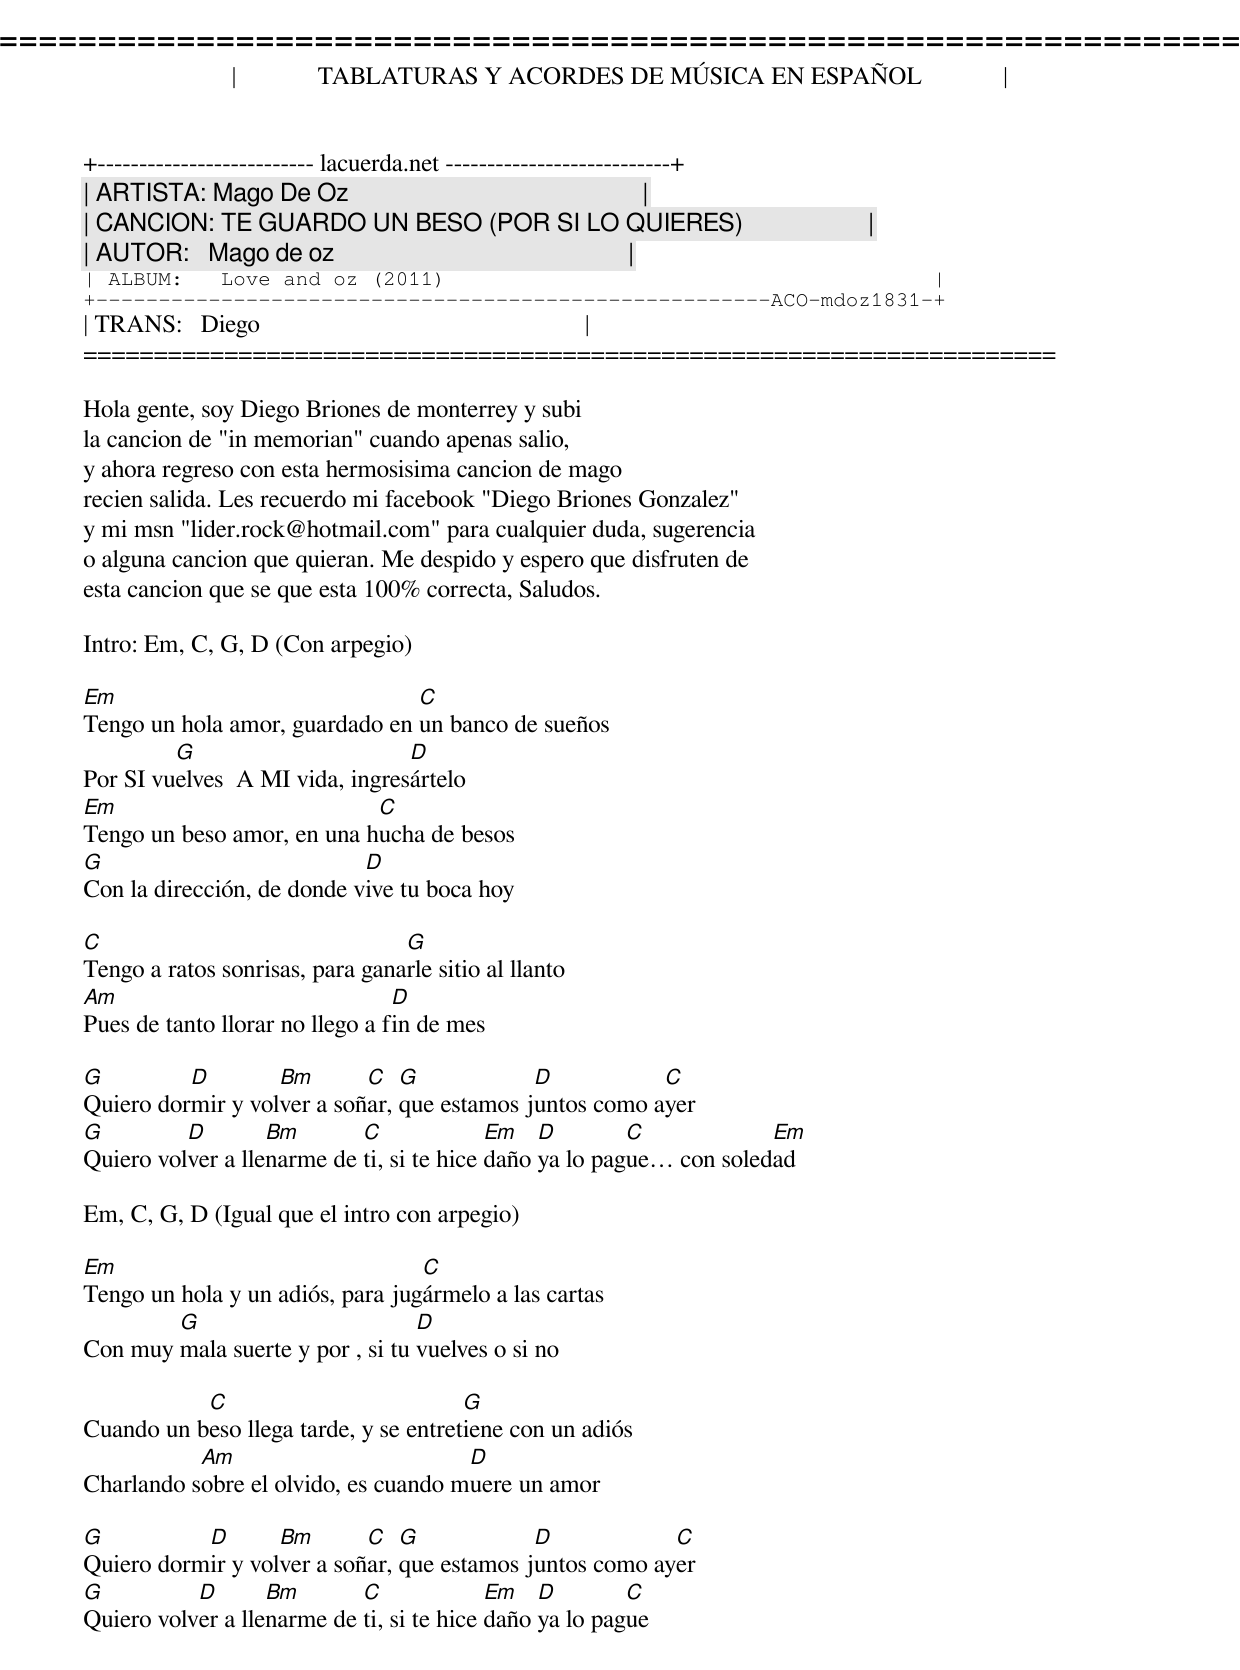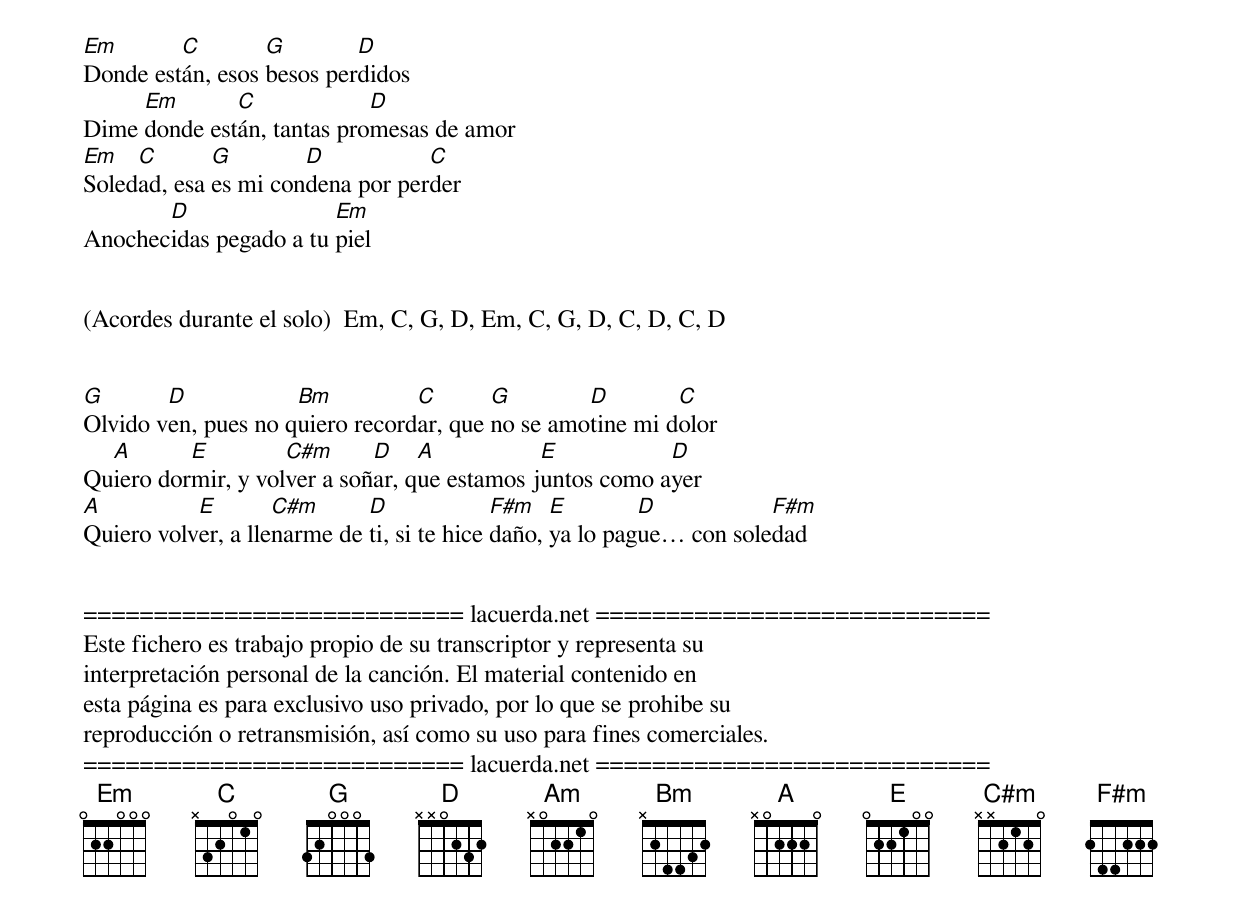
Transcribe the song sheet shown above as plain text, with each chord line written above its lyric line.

=====================================================================
|             TABLATURAS Y ACORDES DE MÚSICA EN ESPAÑOL             |
+-------------------------- lacuerda.net ---------------------------+
| ARTISTA: Mago De Oz                                               |
| CANCION: TE GUARDO UN BESO (POR SI LO QUIERES)                    |
| AUTOR:   Mago de oz                                               |
| ALBUM:   Love and oz (2011)                                       |
+------------------------------------------------------ACO-mdoz1831-+
| TRANS:   Diego                                                    |
=====================================================================

Hola gente, soy Diego Briones de monterrey y subi
la cancion de "in memorian" cuando apenas salio,
y ahora regreso con esta hermosisima cancion de mago
recien salida. Les recuerdo mi facebook "Diego Briones Gonzalez"
y mi msn "lider.rock@hotmail.com" para cualquier duda, sugerencia
o alguna cancion que quieran. Me despido y espero que disfruten de
esta cancion que se que esta 100% correcta, Saludos.

Intro: Em, C, G, D (Con arpegio)

Em                              C
Tengo un hola amor, guardado en un banco de sueños
         G                       D
Por SI vuelves  A MI vida, ingresártelo
Em                          C
Tengo un beso amor, en una hucha de besos
G                           D
Con la dirección, de donde vive tu boca hoy

C                                G
Tengo a ratos sonrisas, para ganarle sitio al llanto
Am                               D
Pues de tanto llorar no llego a fin de mes

G         D        Bm       C   G            D           C
Quiero dormir y volver a soñar, que estamos juntos como ayer
G         D        Bm       C              Em   D        C            Em
Quiero volver a llenarme de ti, si te hice daño ya lo pague con soledad

Em, C, G, D (Igual que el intro con arpegio)

Em                                C
Tengo un hola y un adiós, para jugármelo a las cartas
        G                         D
Con muy mala suerte y por , si tu vuelves o si no

           C                           G
Cuando un beso llega tarde, y se entretiene con un adiós
           Am                         D
Charlando sobre el olvido, es cuando muere un amor

G          D       Bm       C   G            D            C
Quiero dormir y volver a soñar, que estamos juntos como ayer
G          D       Bm       C              Em   D        C
Quiero volver a llenarme de ti, si te hice daño ya lo pague

Em       C        G        D
Donde están, esos besos perdidos
     Em       C             D
Dime donde están, tantas promesas de amor
Em   C       G        D           C
Soledad, esa es mi condena por perder
       D                Em
Anochecidas pegado a tu piel


(Acordes durante el solo)  Em, C, G, D, Em, C, G, D, C, D, C, D


G       D            Bm          C       G        D        C
Olvido ven, pues no quiero recordar, que no se amotine mi dolor
  A       E         C#m      D    A           E           D
Quiero dormir, y volver a soñar, que estamos juntos como ayer
A          E        C#m      D              F#m   E        D           F#m
Quiero volver, a llenarme de ti, si te hice daño, ya lo pague con soledad


=========================== lacuerda.net ============================
Este fichero es trabajo propio de su transcriptor y representa su
interpretación personal de la canción. El material contenido en
esta página es para exclusivo uso privado, por lo que se prohibe su
reproducción o retransmisión, así como su uso para fines comerciales.
=========================== lacuerda.net ============================
